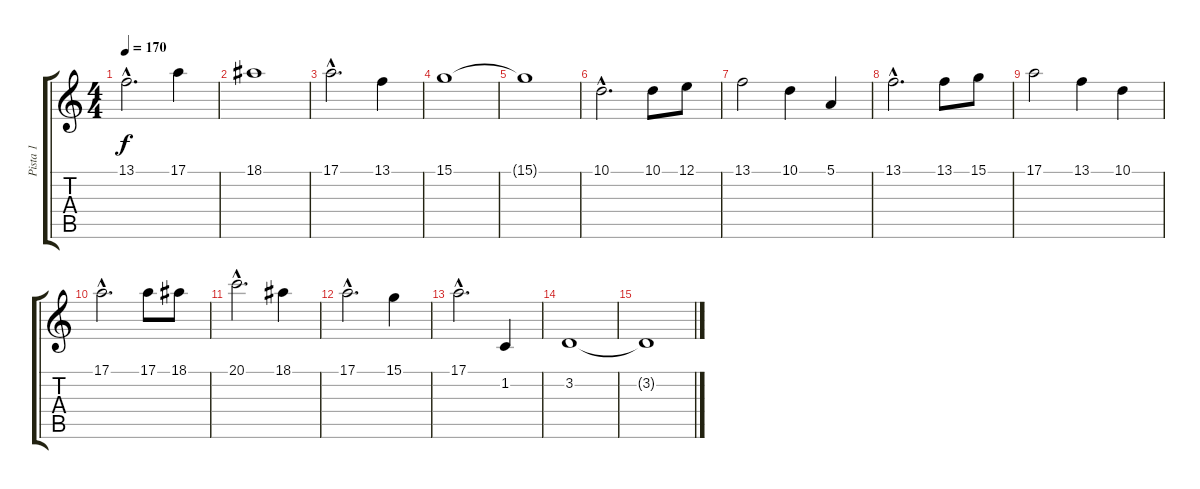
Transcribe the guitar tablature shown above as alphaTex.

\track ("Pista 1" "Pista 1") {instrument trumpet}
\staff {score tabs}
\tuning (E4 B3 G3 D3 A2 E2) {hide}
\ts (4 4)
\tempo 170
\clef g2
\ks c
13.1{hac t}.2{d dy f} 17.1.4 |
18.1.1 |
17.1{hac}.2{d} 13.1.4 |
15.1.1 |
15.1{t}.1 |
10.1{hac}.2{d} 10.1.8 12.1.8 |
13.1.2 10.1.4 5.1.4 |
13.1{hac}.2{d} 13.1.8 15.1.8 |
17.1.2 13.1.4 10.1.4 |
17.1{hac}.2{d} 17.1.8 18.1.8 |
20.1{hac}.2{d} 18.1.4 |
17.1{hac}.2{d} 15.1.4 |
17.1{hac}.2{d} 1.2.4 |
3.2.1 |
3.2{t}.1
